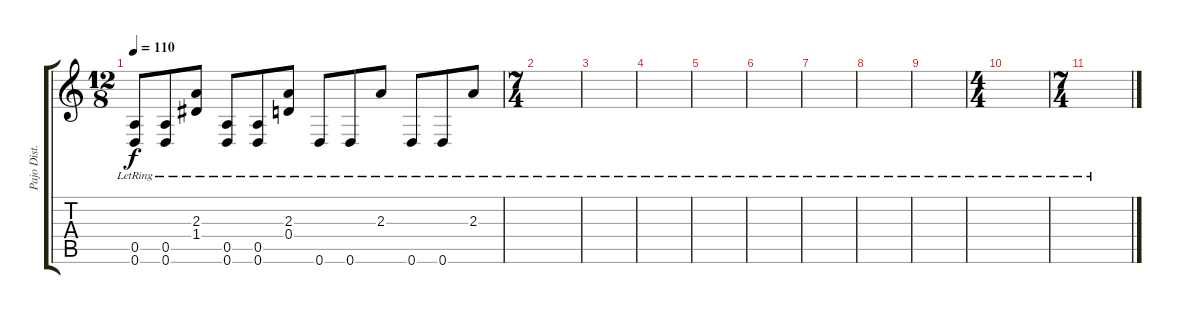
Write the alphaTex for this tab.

\track ("Pajo Dist." "Pajo Dist.") {instrument distortionguitar}
\staff {score tabs}
\tuning (E4 B3 G3 D3 A2 D2) {hide}
\ts (12 8)
\tempo 110
\clef g2
\ks c
(0.5{lr} 0.6{lr}).8{dy f} (0.5{lr} 0.6{lr}).8 (2.3{lr} 1.4{lr}).8 (0.5{lr} 0.6{lr}).8 (0.5{lr} 0.6{lr}).8 (2.3{lr} 0.4{lr}).8 0.6{lr}.8 0.6{lr}.8 2.3{lr}.8 0.6{lr}.8 0.6{lr}.8 2.3{lr}.8 |
\ts (7 4)
|
|
|
|
|
|
|
|
\ts (4 4)
|
\ts (7 4)
